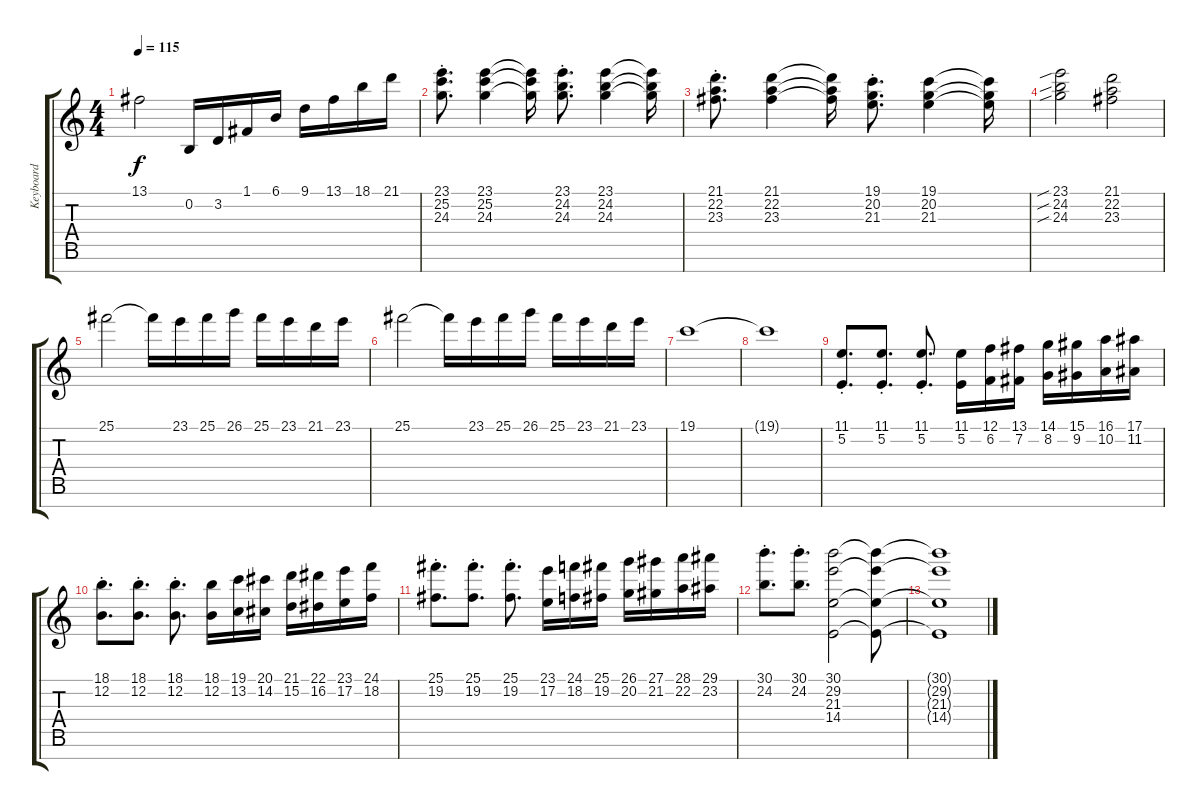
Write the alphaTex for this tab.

\track ("Keyboard" "Keyboard") {instrument rockorgan}
\staff {score tabs}
\tuning (F4 B3 G3 D3 A2 E2 B1) {hide}
\ts (4 4)
\tempo 115
\clef g2
\ks c
13.1.2{dy f} 0.2.16 3.2.16 1.1.16 6.1.16 9.1.16 13.1.16 18.1.16 21.1.16 |
(23.1{st} 25.2{st} 24.3{st}).8{d} (23.1 25.2 24.3).4 (23.1{t} 25.2{t} 24.3{t}).16 (23.1{st} 24.2{st} 24.3{st}).8{d} (23.1 24.2 24.3).4 (23.1{t} 24.2{t} 24.3{t}).16 |
(21.1{st} 22.2{st} 23.3{st}).8{d} (21.1 22.2 23.3).4 (21.1{t} 22.2{t} 23.3{t}).16 (19.1{st} 20.2{st} 21.3{st}).8{d} (19.1 20.2 21.3).4 (19.1{t} 20.2{t} 21.3{t}).16 |
(23.1{sib} 24.2{sib} 24.3{sib}).2 (21.1 22.2 23.3).2 |
25.1.2 25.1{t}.16 23.1.16 25.1.16 26.1.16 25.1.16 23.1.16 21.1.16 23.1.16 |
25.1.2 25.1{t}.16 23.1.16 25.1.16 26.1.16 25.1.16 23.1.16 21.1.16 23.1.16 |
19.1.1 |
19.1{t}.1 |
(11.1{st} 5.2{st}).8{d} (11.1{st} 5.2{st}).8{d} (11.1{st} 5.2{st}).8{d} (11.1 5.2).16 (12.1 6.2).16 (13.1 7.2).16 (14.1 8.2).16 (15.1 9.2).16 (16.1 10.2).16 (17.1 11.2).16 |
(18.1{st} 12.2{st}).8{d} (18.1{st} 12.2{st}).8{d} (18.1{st} 12.2{st}).8{d} (18.1 12.2).16 (19.1 13.2).16 (20.1 14.2).16 (21.1 15.2).16 (22.1 16.2).16 (23.1 17.2).16 (24.1 18.2).16 |
(25.1{st} 19.2{st}).8{d} (25.1{st} 19.2{st}).8{d} (25.1{st} 19.2{st}).8{d} (23.1 17.2).16 (24.1 18.2).16 (25.1 19.2).16 (26.1 20.2).16 (27.1 21.2).16 (28.1 22.2).16 (29.1 23.2).16 |
(30.1{st} 24.2{st}).8{d} (30.1{st} 24.2{st}).8{d} (30.1 29.2 21.3 14.4).2 (30.1{t} 29.2{t} 21.3{t} 14.4{t}).8 |
(30.1{t} 29.2{t} 21.3{t} 14.4{t}).1
